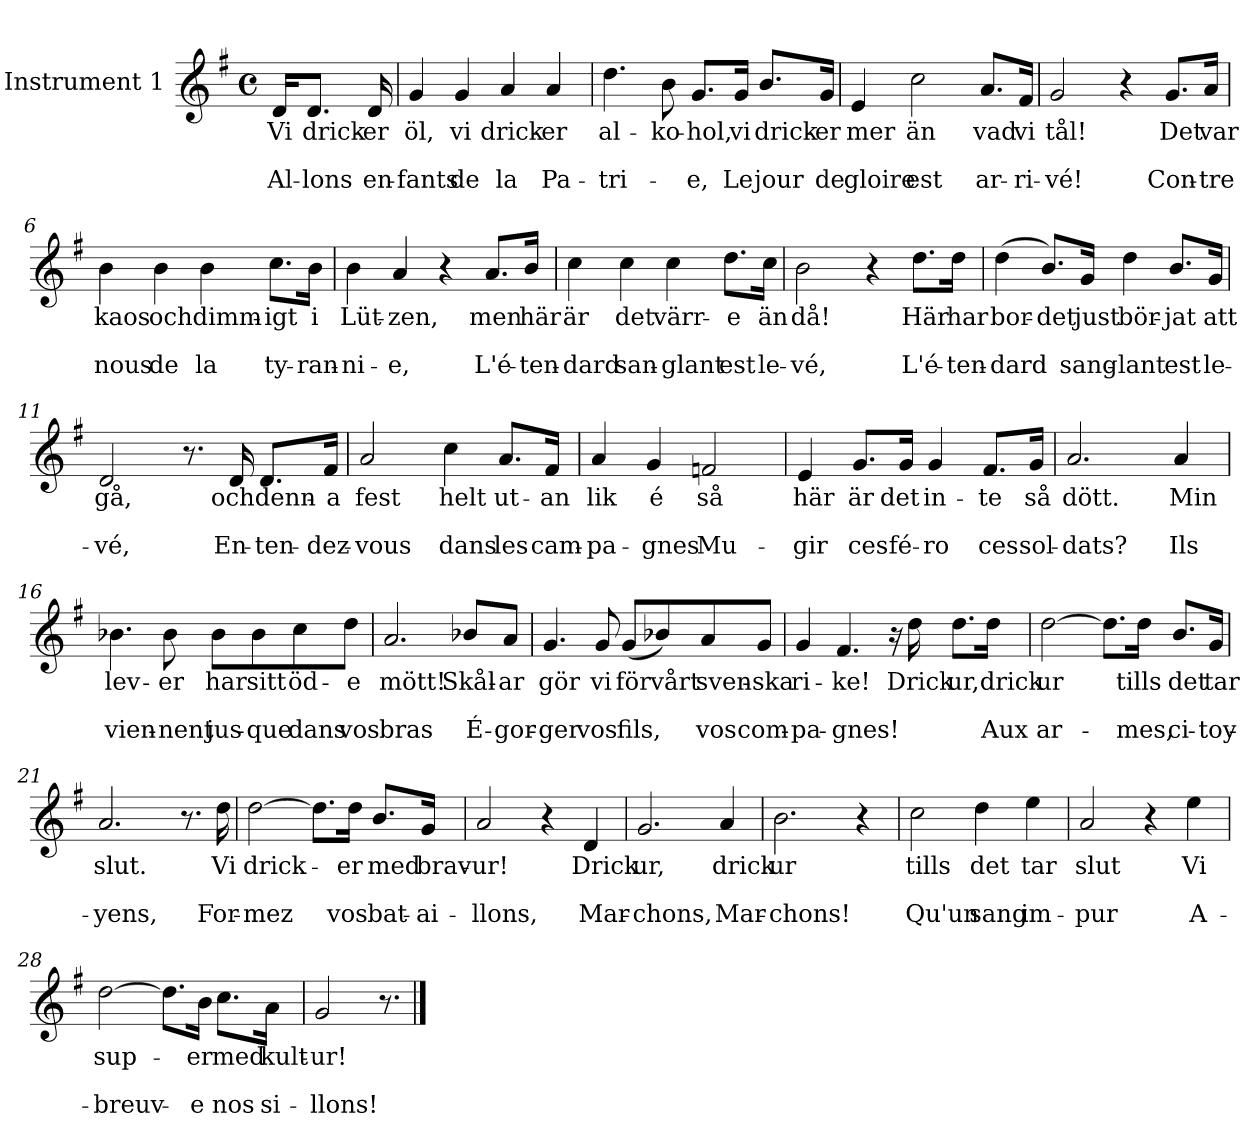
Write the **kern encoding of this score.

**kern	**text	**text	**text
*part1	*part1	*part1	*part1
*staff1	*staff1	*staff1	*staff1
*I"Instrument 1	*	*	*
*clefG2	*	*	*
*k[f#]	*	*	*
*M4/4	*	*	*
*met(c)	*	*	*
=1	=1	=1	=1
!	!LO:LY:b	!	!LO:LY:b
16d/KL	Vi	.	Al-
!	!LO:LY:b	!	!LO:LY:b
8.d/J	drick-	.	-lons
!	!LO:LY:b	!	!LO:LY:b
16d/	-er	.	en-
=2	=2	=2	=2
!	!LO:LY:b	!	!LO:LY:b
4g/	öl,	.	-fants
!	!LO:LY:b	!	!LO:LY:b
4g/	vi	.	de
!	!LO:LY:b	!	!LO:LY:b
4a/	drick-	.	la
!	!LO:LY:b	!	!LO:LY:b
4a/	-er	.	Pa-
=3	=3	=3	=3
!	!LO:LY:b	!	!LO:LY:b
4.dd\	al-	.	-tri-
!	!LO:LY:b	!	!
8b\	ko-	.	.
!	!LO:LY:b	!	!LO:LY:b
8.g/L	-hol,	.	-e,
!	!LO:LY:b	!	!LO:LY:b
16g/Jk	vi	.	Le
!	!LO:LY:b	!	!LO:LY:b
8.b/L	drick-	.	jour
!	!LO:LY:b	!	!LO:LY:b
16g/Jk	-er	.	de
=4	=4	=4	=4
!	!LO:LY:b	!	!LO:LY:b
4e/	mer	.	gloire
!	!LO:LY:b	!	!LO:LY:b
2cc\	än	.	est
!	!LO:LY:b	!	!LO:LY:b
8.a/L	vad	.	ar-
!	!LO:LY:b	!	!LO:LY:b
16f#/Jk	vi	.	-ri-
=5	=5	=5	=5
!	!LO:LY:b	!	!LO:LY:b
2g/	tål!	.	-vé!
4r	.	.	.
!	!LO:LY:b	!	!LO:LY:b
8.g/L	Det	.	Con-
!	!LO:LY:b	!	!LO:LY:b
16a/Jk	var	.	-tre
=6	=6	=6	=6
!	!LO:LY:b	!	!LO:LY:b
4b\	kaos	.	nous
!	!LO:LY:b	!	!LO:LY:b
4b\	och	.	de
!	!LO:LY:b	!	!LO:LY:b
4b\	dimm-	.	la
!	!LO:LY:b	!	!LO:LY:b
8.cc\L	-igt	.	ty-
!	!LO:LY:b	!	!LO:LY:b
16b\Jk	i	.	-ran-
=7	=7	=7	=7
!	!LO:LY:b	!	!LO:LY:b
4b\	Lüt-	.	-ni-
!	!LO:LY:b	!	!LO:LY:b
4a/	-zen,	.	-e,
4r	.	.	.
!	!LO:LY:b	!	!LO:LY:b
8.a/L	men	.	L'é-
!	!LO:LY:b	!	!LO:LY:b
16b/Jk	här	.	-ten-
=8	=8	=8	=8
!	!LO:LY:b	!	!LO:LY:b
4cc\	är	.	-dard
!	!LO:LY:b	!	!LO:LY:b
4cc\	det	.	san-
!	!LO:LY:b	!	!LO:LY:b
4cc\	värr-	.	-glant
!	!LO:LY:b	!	!LO:LY:b
8.dd\L	-e	.	est
!	!LO:LY:b	!	!LO:LY:b
16cc\Jk	än	.	le-
=9	=9	=9	=9
!	!LO:LY:b	!	!LO:LY:b
2b\	då!	.	-vé,
4r	.	.	.
!	!LO:LY:b	!	!LO:LY:b
8.dd\L	Här	.	L'é-
!	!LO:LY:b	!	!LO:LY:b
16dd\Jk	har	.	-ten-
!!LO:LB:g=z
=10	=10	=10	=10
!	!LO:LY:b	!	!LO:LY:b
(>4dd\	bor-	.	-dard
!	!LO:LY:b	!	!
8.b/L)	-det	.	.
!	!LO:LY:b	!	!LO:LY:b
16g/Jk	just	.	sang-
!	!LO:LY:b	!	!LO:LY:b
4dd\	bör-	.	-lant
!	!LO:LY:b	!	!LO:LY:b
8.b/L	-jat	.	est
!	!LO:LY:b	!	!LO:LY:b
16g/Jk	att	.	le-
=11	=11	=11	=11
!	!LO:LY:b	!	!LO:LY:b
2d/	gå,	.	-vé,
8.r	.	.	.
!	!LO:LY:b	!	!LO:LY:b
16d/	och	.	En-
!	!LO:LY:b	!	!LO:LY:b
8.d/L	denn-	.	-ten-
!	!LO:LY:b	!	!LO:LY:b
16f#/Jk	-a	.	-dez-
=12	=12	=12	=12
!	!LO:LY:b	!	!LO:LY:b
2a/	fest	.	-vous
!	!LO:LY:b	!	!LO:LY:b
4cc\	helt	.	dans
!	!LO:LY:b	!	!LO:LY:b
8.a/L	ut-	.	les
!	!LO:LY:b	!	!LO:LY:b
16f#/Jk	-an	.	cam-
=13	=13	=13	=13
!	!LO:LY:b	!	!LO:LY:b
4a/	lik	.	-pa-
!	!LO:LY:b	!	!LO:LY:b
4g/	é	.	-gnes
!	!LO:LY:b	!	!LO:LY:b
2fn/	så	.	Mu-
=14	=14	=14	=14
!	!LO:LY:b	!	!LO:LY:b
4e/	här	.	-gir
!	!LO:LY:b	!	!LO:LY:b
8.g/L	är	.	ces
!	!LO:LY:b	!	!LO:LY:b
16g/Jk	det	.	fé-
!	!LO:LY:b	!	!LO:LY:b
4g/	in-	.	-ro
!	!LO:LY:b	!	!LO:LY:b
8.f#/L	-te	.	ces
!	!LO:LY:b	!	!LO:LY:b
16g/Jk	så	.	sol-
=15	=15	=15	=15
!	!LO:LY:b	!	!LO:LY:b
2.a/	dött.	.	-dats?
!	!LO:LY:b	!	!LO:LY:b
4a/	Min	.	Ils
=16	=16	=16	=16
!	!LO:LY:b	!	!LO:LY:b
4.b-X\	lev-	.	vien-
!	!LO:LY:b	!	!LO:LY:b
8b-\	-er	.	-nent
!	!LO:LY:b	!	!LO:LY:b
8b-\L	har	.	jus-
!	!LO:LY:b	!	!LO:LY:b
8b-\	sitt	.	-que
!	!LO:LY:b	!	!LO:LY:b
8cc\	öd-	.	dans
!	!LO:LY:b	!	!LO:LY:b
8dd\J	-e	.	vos
=17	=17	=17	=17
!	!LO:LY:b	!	!LO:LY:b
2.a/	mött!	.	bras
!	!LO:LY:b	!	!LO:LY:b
8b-X/L	Skål-	.	É-
!	!LO:LY:b	!	!LO:LY:b
8a/J	-ar	.	-gor-
!!LO:LB:g=z
=18	=18	=18	=18
!	!LO:LY:b	!	!LO:LY:b
4.g/	gör	.	-ger
!	!LO:LY:b	!	!LO:LY:b
8g/	vi	.	vos
!	!LO:LY:b	!	!LO:LY:b
(<8g/L	för	.	fils,
!	!LO:LY:b	!	!
8b-X/)	vårt	.	.
!	!LO:LY:b	!	!LO:LY:b
8a/	sven-	.	vos
!	!LO:LY:b	!	!LO:LY:b
8g/J	-ska	.	com-
=19	=19	=19	=19
!	!LO:LY:b	!	!LO:LY:b
4g/	ri-	.	-pa-
!	!LO:LY:b	!	!LO:LY:b
4.f#/	-ke!	.	-gnes!
16r	.	.	.
!	!LO:LY:b	!	!
16dd\	Drick	.	.
!	!LO:LY:b	!	!
8.dd\L	ur,	.	.
!	!LO:LY:b	!	!LO:LY:b
16dd\Jk	drick	.	Aux
=20	=20	=20	=20
!	!LO:LY:b	!	!LO:LY:b
[2dd\	ur	.	ar-
8.dd\L]	.	.	.
!	!LO:LY:b	!	!LO:LY:b
16dd\Jk	tills	.	-mes,
!	!LO:LY:b	!	!LO:LY:b
8.b/L	det	.	ci-
!	!LO:LY:b	!	!LO:LY:b
16g/Jk	tar	.	-toy-
=21	=21	=21	=21
!	!LO:LY:b	!	!LO:LY:b
2.a/	slut.	.	-yens,
8.r	.	.	.
!	!LO:LY:b	!	!LO:LY:b
16dd\	Vi	.	For-
=22	=22	=22	=22
!	!LO:LY:b	!	!LO:LY:b
[2dd\	-drick-	.	-mez
8.dd\L]	.	.	.
!	!LO:LY:b	!	!LO:LY:b
16dd\Jk	-er	.	vos
!	!LO:LY:b	!	!LO:LY:b
8.b/L	med	.	bat-
!	!LO:LY:b	!	!LO:LY:b
16g/Jk	brav-	.	-ai-
=23	=23	=23	=23
!	!LO:LY:b	!	!LO:LY:b
2a/	ur!	.	-llons,
4r	.	.	.
!	!LO:LY:b	!	!LO:LY:b
4d/	Drick	.	Mar-
=24	=24	=24	=24
!	!LO:LY:b	!	!LO:LY:b
2.g/	ur,	.	-chons,
!	!LO:LY:b	!	!LO:LY:b
4a/	drick	.	Mar-
=25	=25	=25	=25
!	!LO:LY:b	!	!LO:LY:b
2.b\	ur	.	-chons!
4r	.	.	.
=26	=26	=26	=26
!	!LO:LY:b	!	!LO:LY:b
2cc\	tills	.	Qu'un
!	!LO:LY:b	!	!LO:LY:b
4dd\	det	.	sang
!	!LO:LY:b	!	!LO:LY:b
4ee\	tar	.	im-
=27	=27	=27	=27
!	!LO:LY:b	!	!LO:LY:b
2a/	slut	.	-pur
4r	.	.	.
!	!LO:LY:b	!	!LO:LY:b
4ee\	Vi	.	A-
!!LO:LB:g=z
=28	=28	=28	=28
!	!LO:LY:b	!	!LO:LY:b
[2dd\	sup-	.	-breuv-
8.dd\L]	.	.	.
!	!LO:LY:b	!	!LO:LY:b
16b\Jk	-er	.	-e
!	!LO:LY:b	!	!LO:LY:b
8.cc\L	med	.	nos
!	!LO:LY:b	!	!LO:LY:b
16a\Jk	kult-	.	si-
=29	=29	=29	=29
!	!LO:LY:b	!	!LO:LY:b
2g/	-ur!	.	-llons!
8.r	.	.	.
==	==	==	==
*-	*-	*-	*-
